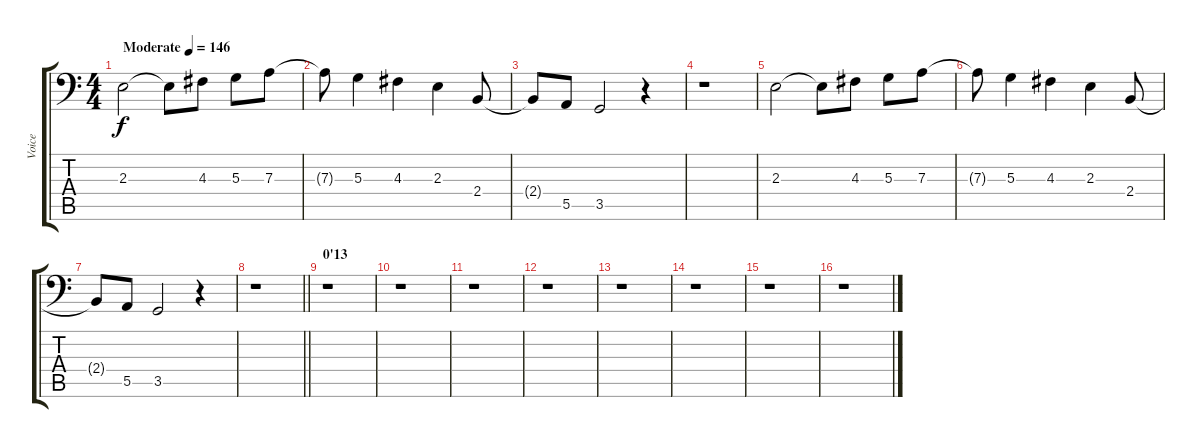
\track ("Voice" "Voice") {instrument lead2sawtooth}
\staff {score tabs}
\tuning (B3 Gb3 D3 A2 E2 A1) {hide}
\ts (4 4)
\tempo (146 "Moderate")
\clef f4
\ks c
2.3.2{dy f instrument lead2sawtooth} 2.3{t}.8 4.3.8 5.3.8 7.3.8 |
7.3{t}.8 5.3.4 4.3.4 2.3.4 2.4.8 |
2.4{t}.8 5.5.8 3.5.2 r.4 |
r.1 |
2.3.2 2.3{t}.8 4.3.8 5.3.8 7.3.8 |
7.3{t}.8 5.3.4 4.3.4 2.3.4 2.4.8 |
2.4{t}.8 5.5.8 3.5.2 r.4 |
\barLineRight lightlight
r.1 |
\section ("" "0'13")
r.1 |
r.1 |
r.1 |
r.1 |
r.1 |
r.1 |
r.1 |
r.1
